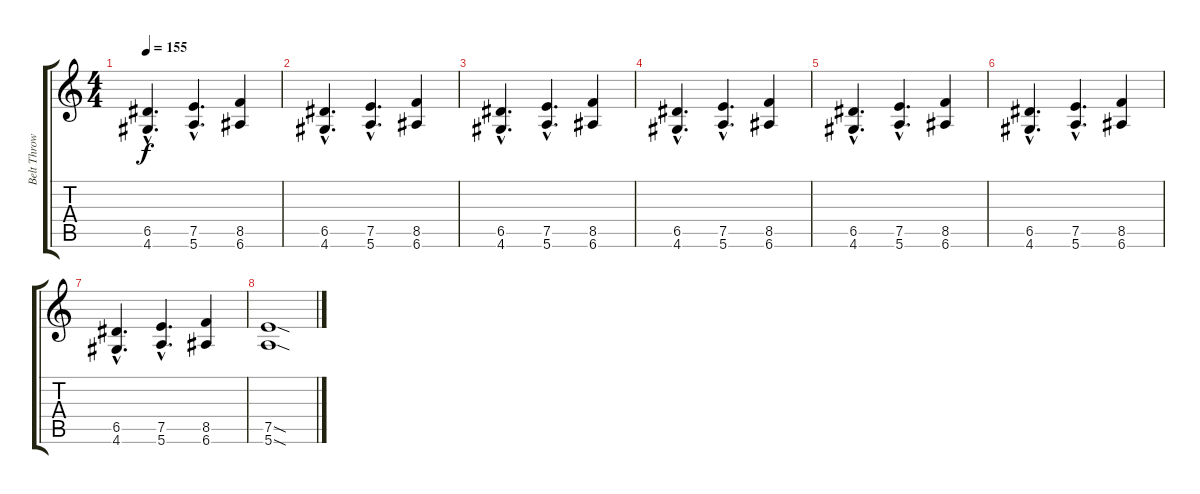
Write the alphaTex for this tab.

\track ("Belt Thrower" "Belt Throw") {instrument distortionguitar}
\staff {score tabs}
\tuning (E4 B3 G3 D3 A2 E2) {hide}
\ts (4 4)
\tempo 155
\clef g2
\ks c
(6.5{hac} 4.6{hac}).4{d dy f} (7.5{hac} 5.6{hac}).4{d} (8.5 6.6).4 |
(6.5{hac} 4.6{hac}).4{d} (7.5{hac} 5.6{hac}).4{d} (8.5 6.6).4 |
(6.5{hac} 4.6{hac}).4{d} (7.5{hac} 5.6{hac}).4{d} (8.5 6.6).4 |
(6.5{hac} 4.6{hac}).4{d} (7.5{hac} 5.6{hac}).4{d} (8.5 6.6).4 |
(6.5{hac} 4.6{hac}).4{d} (7.5{hac} 5.6{hac}).4{d} (8.5 6.6).4 |
(6.5{hac} 4.6{hac}).4{d} (7.5{hac} 5.6{hac}).4{d} (8.5 6.6).4 |
(6.5{hac} 4.6{hac}).4{d} (7.5{hac} 5.6{hac}).4{d} (8.5 6.6).4 |
(7.5{sod} 5.6{sod}).1
